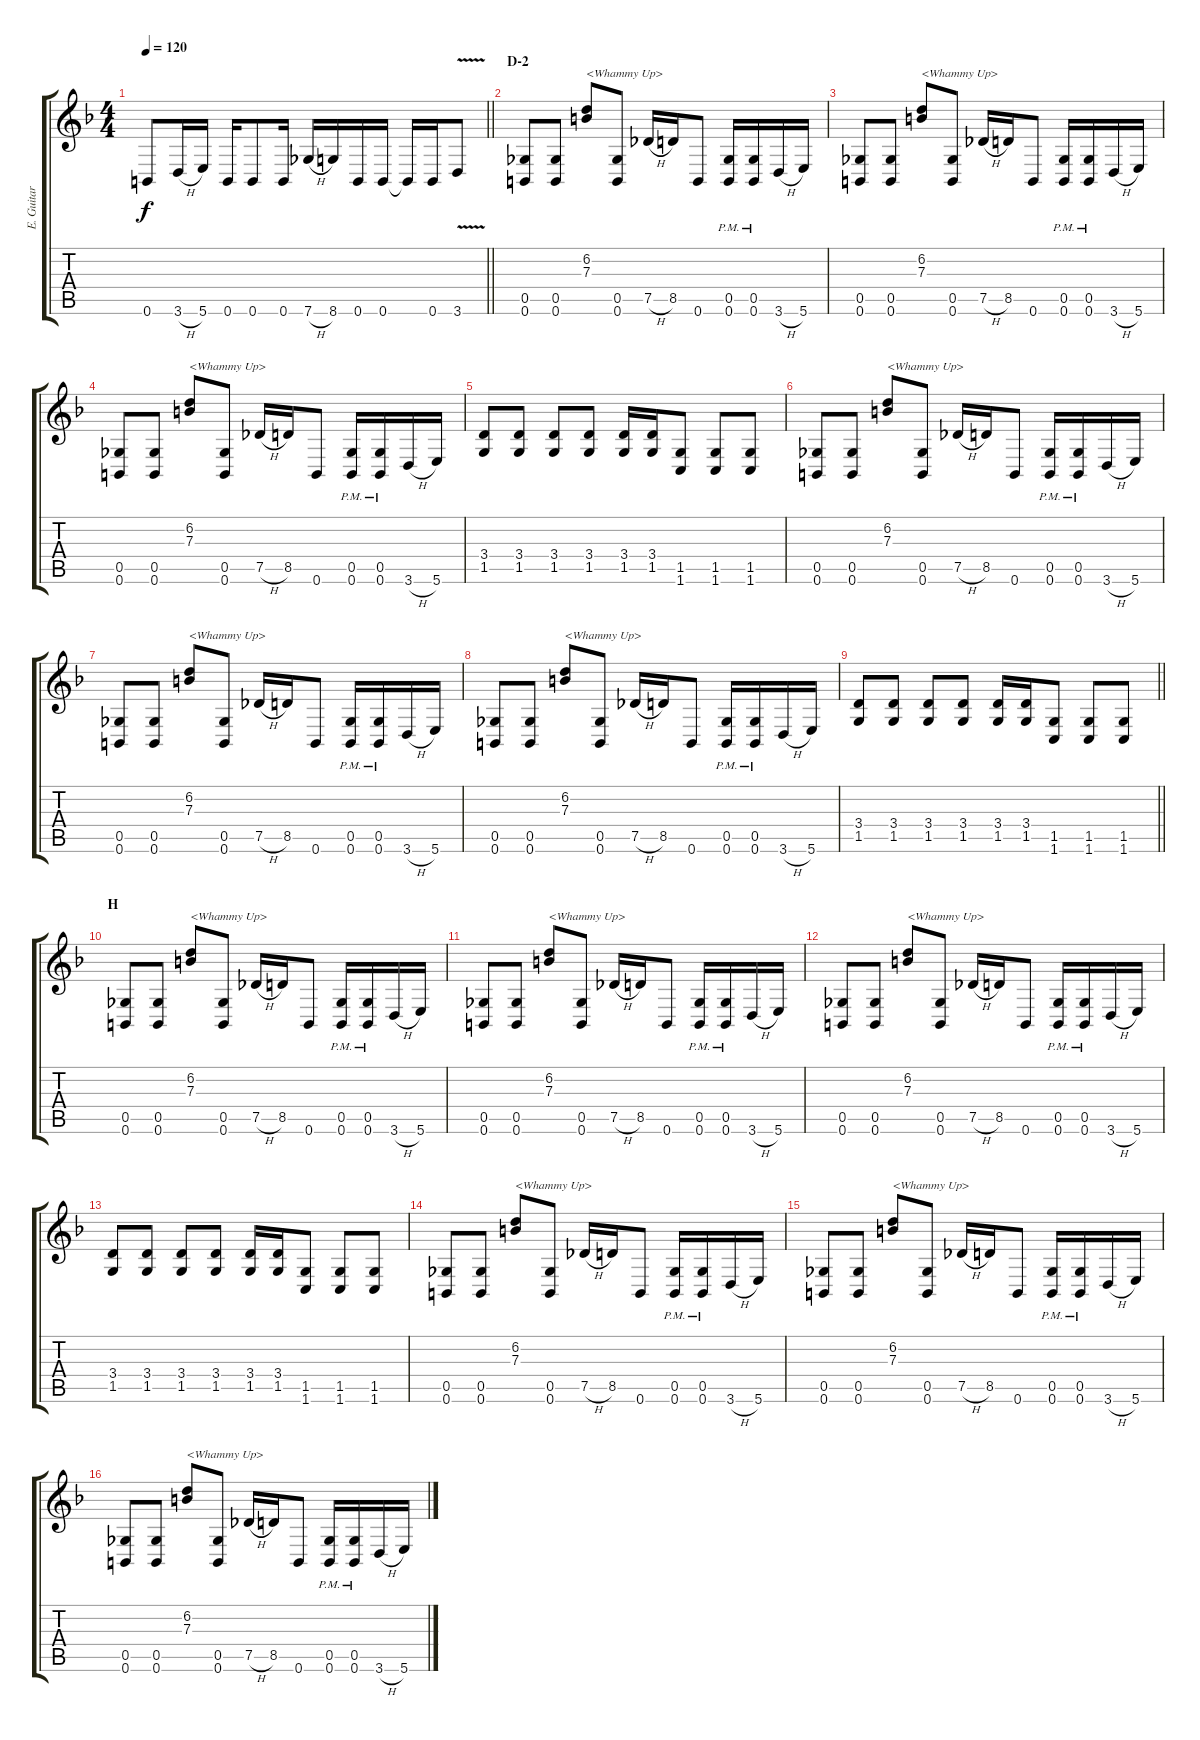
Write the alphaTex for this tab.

\track ("E. Guitar I" "E. Guitar ") {instrument overdrivenguitar}
\staff {score tabs}
\tuning (Db4 Ab3 E3 B2 Gb2 B1) {hide}
\ts (4 4)
\tempo 120
\clef g2
\barLineRight lightlight
\ks f
0.6.8{dy f} 3.6{h}.16 5.6.16 0.6.16 0.6.8 0.6.16 7.6{h}.16 8.6.16 0.6.16 0.6.16 0.6{t}.16 0.6.16 3.6{v}.8 |
\section ("" "D-2")
(0.5 0.6).8 (0.5 0.6).8 (6.2 7.3).8{txt "<Whammy Up>"} (0.5 0.6).8 7.5{h}.16 8.5.16 0.6.8 (0.5{pm} 0.6{pm}).16 (0.5{pm} 0.6{pm}).16 3.6{h}.16 5.6.16 |
(0.5 0.6).8 (0.5 0.6).8 (6.2 7.3).8{txt "<Whammy Up>"} (0.5 0.6).8 7.5{h}.16 8.5.16 0.6.8 (0.5{pm} 0.6{pm}).16 (0.5{pm} 0.6{pm}).16 3.6{h}.16 5.6.16 |
(0.5 0.6).8 (0.5 0.6).8 (6.2 7.3).8{txt "<Whammy Up>"} (0.5 0.6).8 7.5{h}.16 8.5.16 0.6.8 (0.5{pm} 0.6{pm}).16 (0.5{pm} 0.6{pm}).16 3.6{h}.16 5.6.16 |
(3.4 1.5).8 (3.4 1.5).8 (3.4 1.5).8 (3.4 1.5).8 (3.4 1.5).16 (3.4 1.5).16 (1.5 1.6).8 (1.5 1.6).8 (1.5 1.6).8 |
(0.5 0.6).8 (0.5 0.6).8 (6.2 7.3).8{txt "<Whammy Up>"} (0.5 0.6).8 7.5{h}.16 8.5.16 0.6.8 (0.5{pm} 0.6{pm}).16 (0.5{pm} 0.6{pm}).16 3.6{h}.16 5.6.16 |
(0.5 0.6).8 (0.5 0.6).8 (6.2 7.3).8{txt "<Whammy Up>"} (0.5 0.6).8 7.5{h}.16 8.5.16 0.6.8 (0.5{pm} 0.6{pm}).16 (0.5{pm} 0.6{pm}).16 3.6{h}.16 5.6.16 |
(0.5 0.6).8 (0.5 0.6).8 (6.2 7.3).8{txt "<Whammy Up>"} (0.5 0.6).8 7.5{h}.16 8.5.16 0.6.8 (0.5{pm} 0.6{pm}).16 (0.5{pm} 0.6{pm}).16 3.6{h}.16 5.6.16 |
\barLineRight lightlight
(3.4 1.5).8 (3.4 1.5).8 (3.4 1.5).8 (3.4 1.5).8 (3.4 1.5).16 (3.4 1.5).16 (1.5 1.6).8 (1.5 1.6).8 (1.5 1.6).8 |
\section ("" "H")
(0.5 0.6).8 (0.5 0.6).8 (6.2 7.3).8{txt "<Whammy Up>"} (0.5 0.6).8 7.5{h}.16 8.5.16 0.6.8 (0.5{pm} 0.6{pm}).16 (0.5{pm} 0.6{pm}).16 3.6{h}.16 5.6.16 |
(0.5 0.6).8 (0.5 0.6).8 (6.2 7.3).8{txt "<Whammy Up>"} (0.5 0.6).8 7.5{h}.16 8.5.16 0.6.8 (0.5{pm} 0.6{pm}).16 (0.5{pm} 0.6{pm}).16 3.6{h}.16 5.6.16 |
(0.5 0.6).8 (0.5 0.6).8 (6.2 7.3).8{txt "<Whammy Up>"} (0.5 0.6).8 7.5{h}.16 8.5.16 0.6.8 (0.5{pm} 0.6{pm}).16 (0.5{pm} 0.6{pm}).16 3.6{h}.16 5.6.16 |
(3.4 1.5).8 (3.4 1.5).8 (3.4 1.5).8 (3.4 1.5).8 (3.4 1.5).16 (3.4 1.5).16 (1.5 1.6).8 (1.5 1.6).8 (1.5 1.6).8 |
(0.5 0.6).8 (0.5 0.6).8 (6.2 7.3).8{txt "<Whammy Up>"} (0.5 0.6).8 7.5{h}.16 8.5.16 0.6.8 (0.5{pm} 0.6{pm}).16 (0.5{pm} 0.6{pm}).16 3.6{h}.16 5.6.16 |
(0.5 0.6).8 (0.5 0.6).8 (6.2 7.3).8{txt "<Whammy Up>"} (0.5 0.6).8 7.5{h}.16 8.5.16 0.6.8 (0.5{pm} 0.6{pm}).16 (0.5{pm} 0.6{pm}).16 3.6{h}.16 5.6.16 |
(0.5 0.6).8 (0.5 0.6).8 (6.2 7.3).8{txt "<Whammy Up>"} (0.5 0.6).8 7.5{h}.16 8.5.16 0.6.8 (0.5{pm} 0.6{pm}).16 (0.5{pm} 0.6{pm}).16 3.6{h}.16 5.6.16
